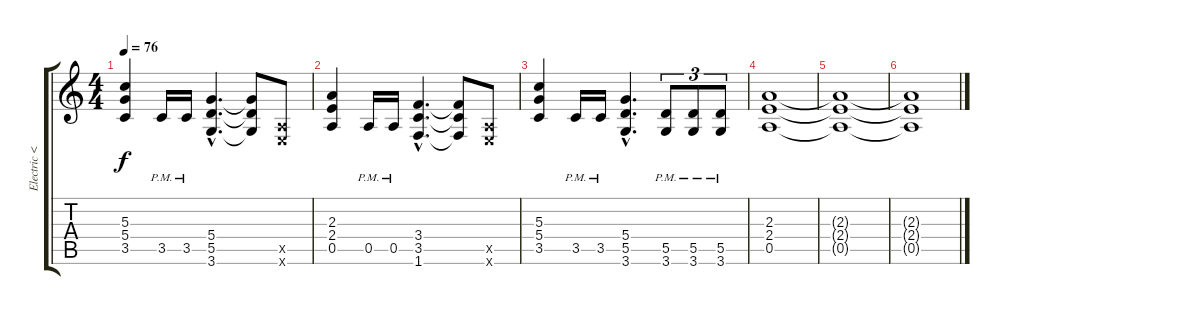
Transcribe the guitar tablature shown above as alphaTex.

\track ("Electric <Rythm>" "Electric <") {instrument distortionguitar}
\staff {score tabs}
\tuning (E4 B3 G3 D3 A2 E2) {hide}
\ts (4 4)
\tempo 76
\clef g2
\ks c
(5.3 5.4 3.5).4{dy f} 3.5{pm}.16 3.5{pm}.16 (5.4{hac} 5.5{hac} 3.6{hac}).4{d} (5.4{t} 5.5{t} 3.6{t}).8 (0.5{x} 0.6{x}).8 |
(2.3 2.4 0.5).4 0.5{pm}.16 0.5{pm}.16 (3.4{hac} 3.5{hac} 1.6{hac}).4{d} (3.4{t} 3.5{t} 1.6{t}).8 (0.5{x} 0.6{x}).8 |
(5.3 5.4 3.5).4 3.5{pm}.16 3.5{pm}.16 (5.4{hac} 5.5{hac} 3.6{hac}).4{d} (5.5{pm} 3.6{pm}).8{tu (3 2)} (5.5{pm} 3.6{pm}).8{tu (3 2)} (5.5{pm} 3.6{pm}).8{tu (3 2)} |
(2.3 2.4 0.5).1{volume 5} |
(2.3{t} 2.4{t} 0.5{t}).1 |
(2.3{t} 2.4{t} 0.5{t}).1{volume 0}
